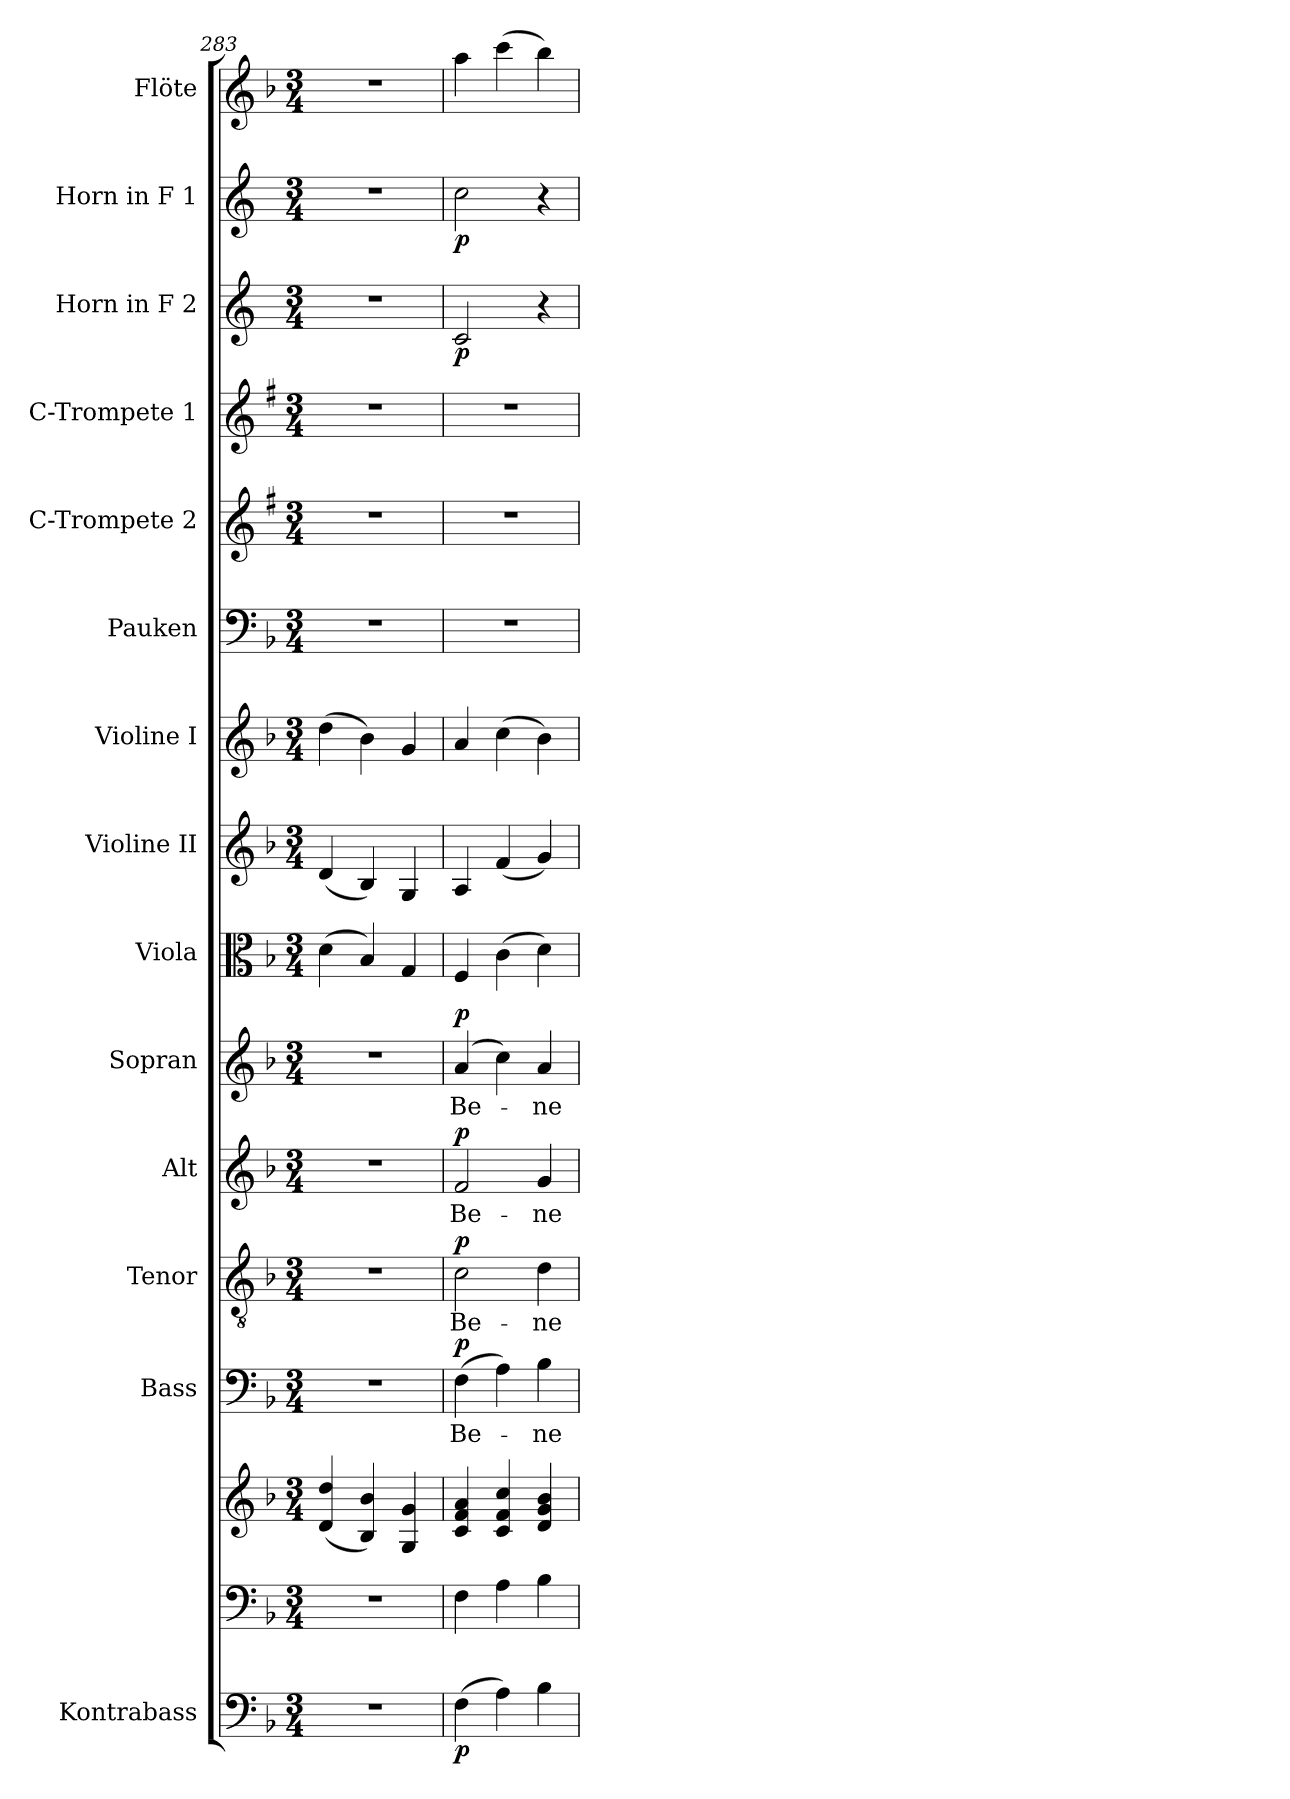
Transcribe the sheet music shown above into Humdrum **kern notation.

**kern	**dynam	**kern	**kern	**kern	**text	**dynam	**kern	**text	**dynam	**kern	**text	**dynam	**kern	**text	**dynam	**kern	**kern	**kern	**kern	**kern	**kern	**kern	**dynam	**kern	**dynam	**kern
*part15	*part15	*part14	*part14	*part13	*part13	*part13	*part12	*part12	*part12	*part11	*part11	*part11	*part10	*part10	*part10	*part9	*part8	*part7	*part6	*part5	*part4	*part3	*part3	*part2	*part2	*part1
*staff16	*staff16	*staff15	*staff14	*staff13	*staff13	*staff13	*staff12	*staff12	*staff12	*staff11	*staff11	*staff11	*staff10	*staff10	*staff10	*staff9	*staff8	*staff7	*staff6	*staff5	*staff4	*staff3	*staff3	*staff2	*staff2	*staff1
*I"Kontrabass	*	*	*	*I"Bass	*	*	*I"Tenor	*	*	*I"Alt	*	*	*I"Sopran	*	*	*I"Viola	*I"Violine II	*I"Violine I	*I"Pauken	*I"C-Trompete 2	*I"C-Trompete 1	*I"Horn in F 2	*	*I"Horn in F 1	*	*I"Flöte
*I'Kb.	*	*	*	*I'B.	*	*	*I'T.	*	*	*I'A.	*	*	*I'S.	*	*	*I'Vla.	*I'Vl. II	*I'Vl. I	*I'Pk.	*I'C Trp. 2	*I'C Trp. 1	*	*	*	*	*I'Fl.
*clefF4	*	*clefF4	*clefG2	*clefF4	*	*	*clefGv2	*	*	*clefG2	*	*	*clefG2	*	*	*clefC3	*clefG2	*clefG2	*clefF4	*clefG2	*clefG2	*clefG2	*	*clefG2	*	*clefG2
*ITrd7c12	*	*	*	*	*	*	*	*	*	*	*	*	*	*	*	*	*	*	*	*ITrd1c2	*ITrd1c2	*ITrd4c7	*	*ITrd4c7	*	*
*k[b-]	*	*k[b-]	*k[b-]	*k[b-]	*	*	*k[b-]	*	*	*k[b-]	*	*	*k[b-]	*	*	*k[b-]	*k[b-]	*k[b-]	*k[b-]	*k[b-]	*k[b-]	*k[b-]	*	*k[b-]	*	*k[b-]
*F:	*	*F:	*F:	*F:	*	*	*F:	*	*	*F:	*	*	*F:	*	*	*F:	*F:	*F:	*F:	*F:	*F:	*F:	*	*F:	*	*F:
*M3/4	*	*M3/4	*M3/4	*M3/4	*	*	*M3/4	*	*	*M3/4	*	*	*M3/4	*	*	*M3/4	*M3/4	*M3/4	*M3/4	*M3/4	*M3/4	*M3/4	*	*M3/4	*	*M3/4
=283	=283	=283	=283	=283	=283	=283	=283	=283	=283	=283	=283	=283	=283	=283	=283	=283	=283	=283	=283	=283	=283	=283	=283	=283	=283	=283
2.r	.	2.r	(<4d/ 4dd/	2.r	.	.	2.r	.	.	2.r	.	.	2.r	.	.	(>4d\	(<4d/	(>4dd\	2.r	2.r	2.r	2.r	.	2.r	.	2.r
.	.	.	4B-/ 4b-/)	.	.	.	.	.	.	.	.	.	.	.	.	4B-/)	4B-/)	4b-\)	.	.	.	.	.	.	.	.
.	.	.	4G/ 4g/	.	.	.	.	.	.	.	.	.	.	.	.	4G/	4G/	4g/	.	.	.	.	.	.	.	.
=284	=284	=284	=284	=284	=284	=284	=284	=284	=284	=284	=284	=284	=284	=284	=284	=284	=284	=284	=284	=284	=284	=284	=284	=284	=284	=284
!	!LO:DY:b	!	!	!	!LO:LY:b	!LO:DY:a	!	!LO:LY:b	!LO:DY:a	!	!LO:LY:b	!LO:DY:a	!	!LO:LY:b	!LO:DY:a	!	!	!	!	!	!	!	!LO:DY:b	!	!LO:DY:b	!
(>4FF\	p	4F\	4c/ 4f/ 4a/	(>4F\	Be-	p	2c\	Be-	p	2f/	Be-	p	(4a/	Be-	p	4F/	4A/	4a/	2.r	2.r	2.r	2F/	p	2f\	p	4aa\
4AA\)	.	4A\	4c/ 4f/ 4cc/	4A\)	.	.	.	.	.	.	.	.	4cc\)	.	.	(>4c\	(<4f/	(>4cc\	.	.	.	.	.	.	.	(>4ccc\
!	!	!	!	!	!LO:LY:b	!	!	!LO:LY:b	!	!	!LO:LY:b	!	!	!LO:LY:b	!	!	!	!	!	!	!	!	!	!	!	!
4BB-\	.	4B-\	4d/ 4g/ 4b-/	4B-\	-ne-	.	4d\	-ne-	.	4g/	-ne-	.	4a/	-ne-	.	4d\)	4g/)	4b-\)	.	.	.	4r	.	4r	.	4bb-\)
=	=	=	=	=	=	=	=	=	=	=	=	=	=	=	=	=	=	=	=	=	=	=	=	=	=	=
*-	*-	*-	*-	*-	*-	*-	*-	*-	*-	*-	*-	*-	*-	*-	*-	*-	*-	*-	*-	*-	*-	*-	*-	*-	*-	*-
